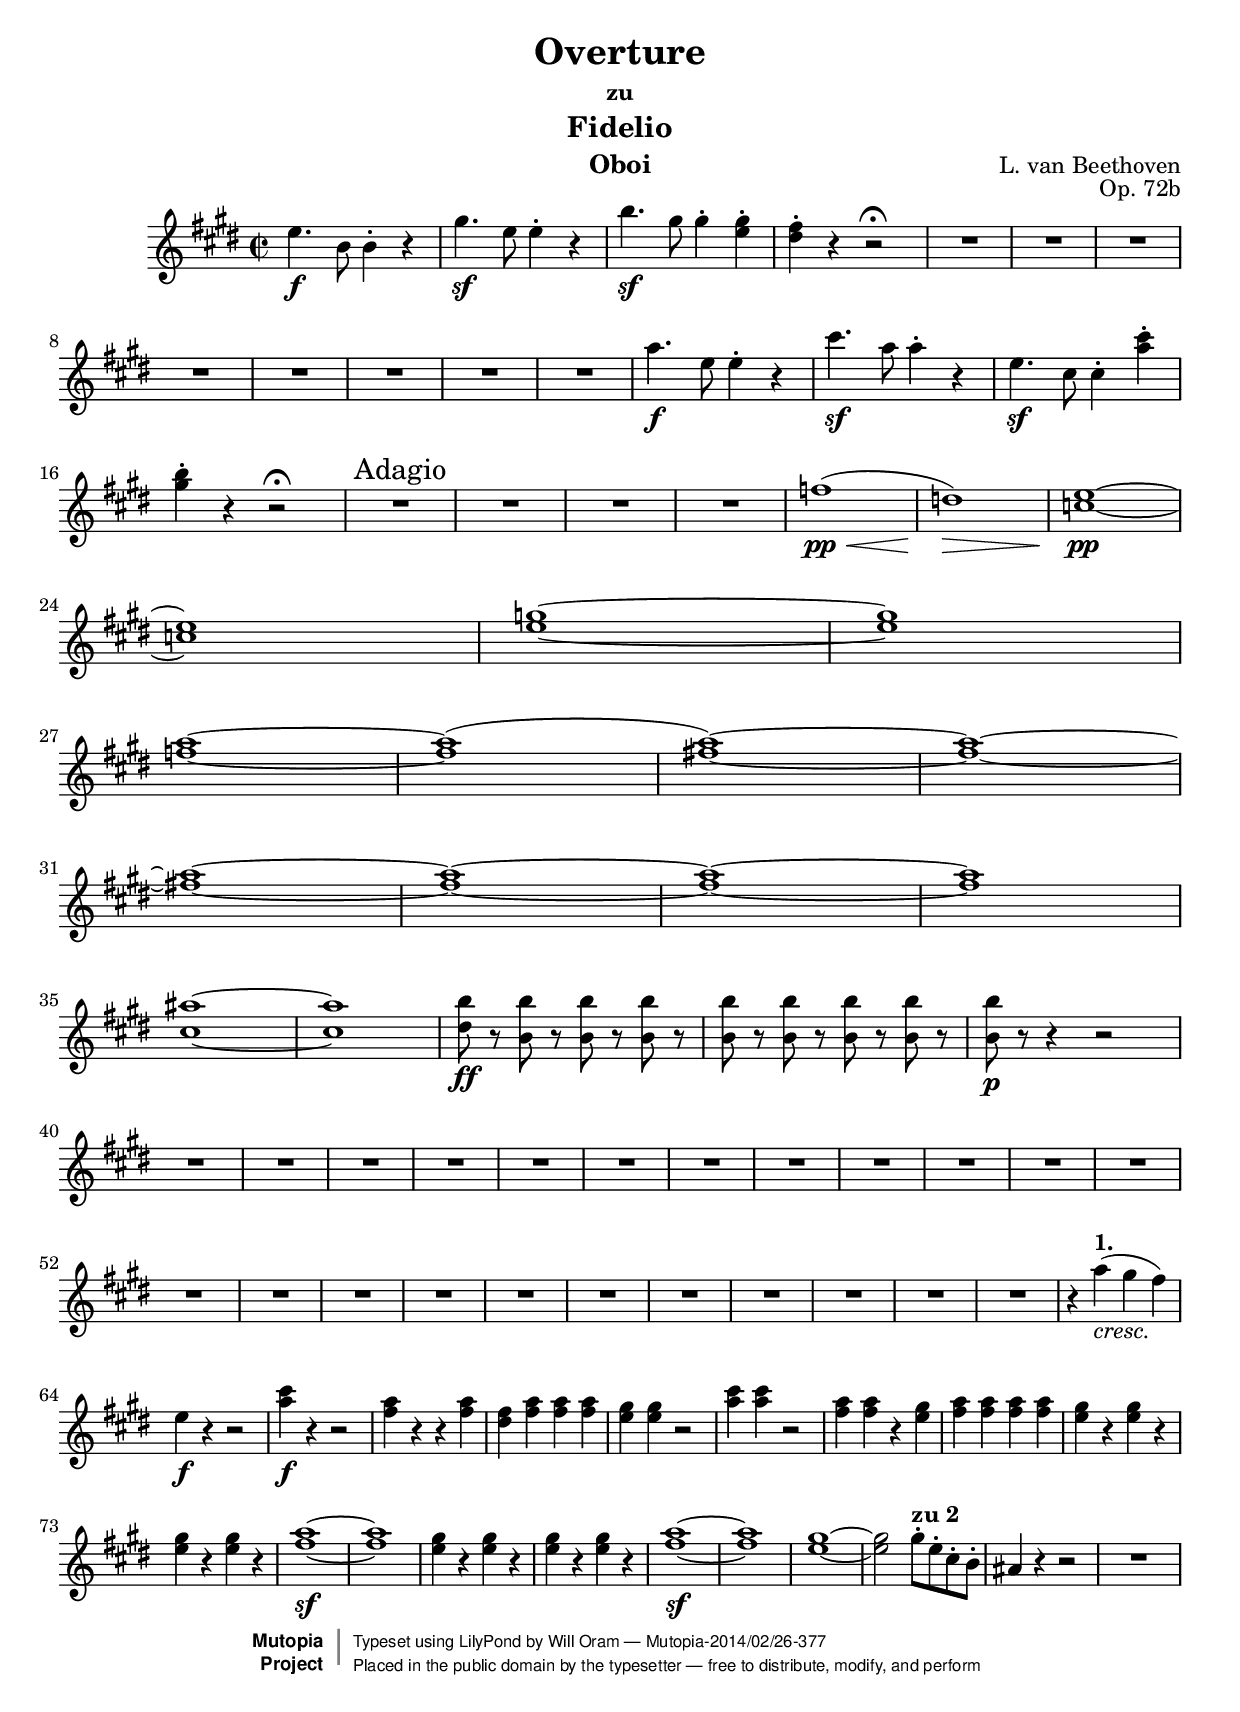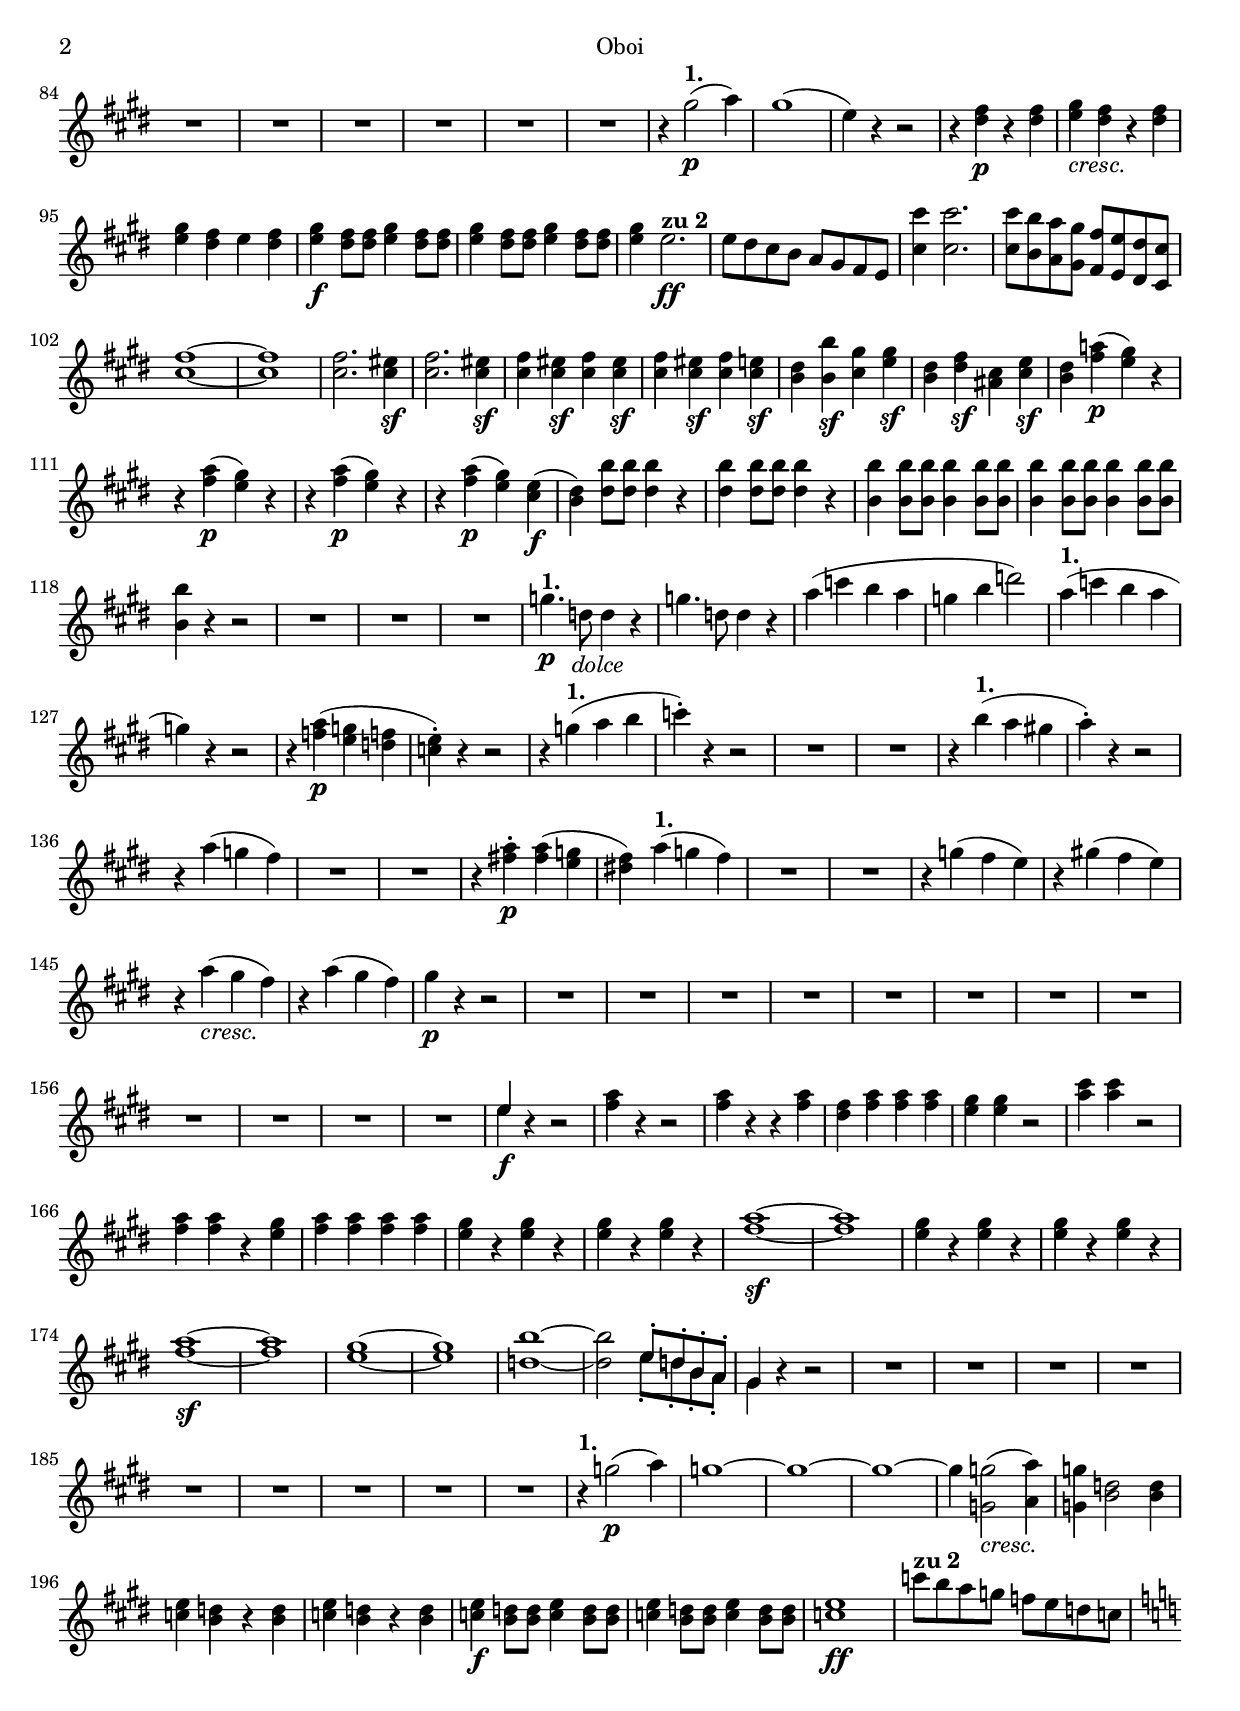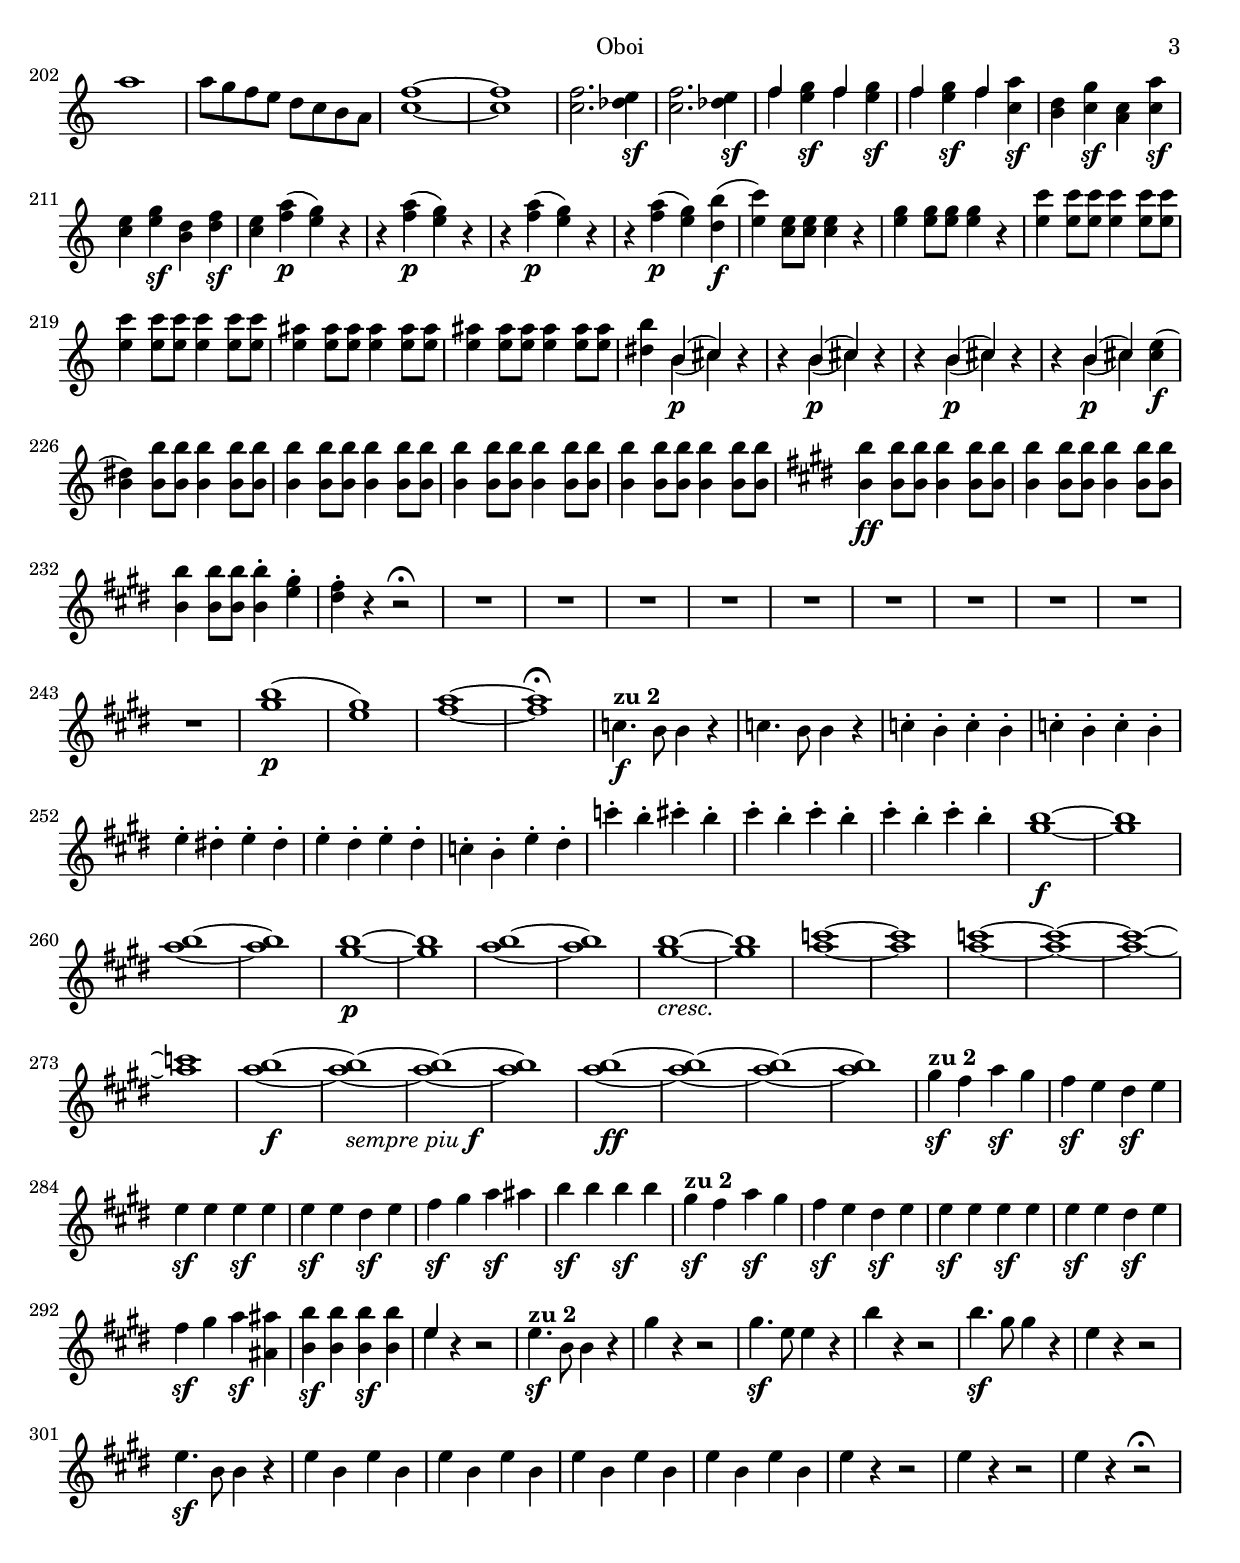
\version "2.18.0"
\include "english.ly"
\include "defs.ly"
\include "header.ly"
\header {
  instrument = "Oboi"
}

\version "2.18.0"
theOboes =  \relative e'' {
	\clef "treble"
	\time 2/2
	\key e \major
	
	e4.\f b8 b4-. r4 								|
	gsharp'4.\sf e8 e4-. r4							|
	b'4.\sf gsharp8 gsharp4-. < e gsharp >-.		|
	< dsharp fsharp >-. r r2\fermata				|
	
	R1*8
	
	a'4.\f e8 e4-. r							|
	csharp'4.\sf a8 a4-. r						|
	e4.\sf csharp8 csharp4-. < a' csharp >-.	|
	< gsharp b >-. r r2\fermata					|
	
	% New top of page...break/tempi enabled
	R1^\markup { \translate #(cons -4 -1) \huge "Adagio" }
	R1*3
	f1\pp(\<
	d)\!\>
	< c e >\pp~
	\mbreak
	
	< c e >					|
	< e g >~				|
	< e g >					|
	\mbreak
	
	< f a >~				|
	< f a >(				|
	< fsharp! a >)~			|
	< fsharp a >~			|
	\mbreak
	
	< fsharp! a >~			|
	< fsharp a >~			|
	< fsharp a >~			|
	< fsharp a >			|
	\mbreak
	
	< csharp asharp' >~		|
	< csharp asharp' >		|
	< dsharp b' >8\ff r < b b' > r < b b' > r < b b' > r
	< b b' > r < b b' > r < b b' > r < b b' > r
	< b b' >\p r r4 r2		|
	
	R1*23
	
	r4 a'(^\markup { \bold 1. }_\cr gsharp fsharp)
	e\f r r2
	< a csharp >4\f r r2
	< fsharp a >4 r r < fsharp a >
	< dsharp fsharp > < fsharp a > < fsharp a > < fsharp a >
	< e gsharp > < e gsharp > r2
	< a csharp >4 < a csharp > r2
	< fsharp a >4 < fsharp a > r < e gsharp >
	< fsharp a > < fsharp a > < fsharp a > < fsharp a >
	< e gsharp > r < e gsharp > r					|
	< e gsharp > r < e gsharp > r					|
	< fsharp a >1\sf~								|
	< fsharp a >									|
	< e gsharp >4 r < e gsharp > r					|
	< e gsharp > r < e gsharp > r					|
	< fsharp a >1\sf~								|
	< fsharp a >									|
	< e gsharp >~
	< e gsharp >2 gsharp8-.[^\markup{\bold "zu 2"} e-. csharp-. b-.]
	asharp4 r r2
	
	R1*7
	
	r4 gsharp'2\p(^\markup { \bold 1. } a4)
	gsharp1(
	e4) r r2
	r4 < dsharp fsharp >\p r < dsharp fsharp >
	< e gsharp >_\cr < dsharp fsharp > r < dsharp fsharp >
	< e gsharp > < dsharp fsharp > e < dsharp fsharp >
	< e gsharp >4\f < dsharp fsharp >8 < dsharp fsharp >
		< e gsharp >4 < dsharp fsharp >8 < dsharp fsharp >
	< e gsharp >4 < dsharp fsharp >8 < dsharp fsharp >
		< e gsharp >4 < dsharp fsharp >8 < dsharp fsharp >
	< e gsharp >4 e2.\ff^\markup{\bold "zu 2"}
	e8[ dsharp csharp b] a[ gsharp fsharp e]
	< csharp' csharp' >4 < csharp csharp' >2.
	< csharp csharp' >8[ < b b' > < a a' > < gsharp gsharp' >]
		< fsharp fsharp' >[ < e e' > < dsharp dsharp' > < csharp csharp' >]
	< csharp' fsharp >1~
	< csharp fsharp >
	< csharp fsharp >2. < csharp esharp >4\sf
	< csharp fsharp >2. < csharp esharp >4\sf
	< csharp fsharp >4 < csharp esharp >\sf < csharp fsharp > < csharp esharp >\sf
	< csharp fsharp >4 < csharp esharp >\sf < csharp fsharp > < csharp e >\sf
	< b dsharp > < b b' >\sf < csharp gsharp' > < e gsharp >\sf
	< b dsharp > < dsharp fsharp >\sf < asharp csharp > < csharp e >\sf
	< b dsharp > < fsharp' a! >\p( < e gsharp >) r						|
	r < fsharp a >\p( < e gsharp >) r									|
	r < fsharp a >\p( < e gsharp >) r									|
	r < fsharp a >\p( < e gsharp >) < csharp e >\f(						|
	< b dsharp >) < dsharp b' >8 < dsharp b' > < dsharp b' >4 r			|
	< dsharp b' > < dsharp b' >8 < dsharp b' > < dsharp b' >4 r			|
	< b b' >4 < b b' >8 < b b' > < b b' >4 < b b' >8 < b b' >			|
	< b b' >4 < b b' >8 < b b' > < b b' >4 < b b' >8 < b b' >			|
	< b b' >4 r r2														|
	
	R1*3
	
	g'4.\p_\markup { \translate #(cons 3 0) \italic dolce }^\markup { \bold 1. } d8 d4 r		|
	g4. d8 d4 r															|
	a'4( c b a															|
	g b d2)																|
	a4(^\markup { \bold 1. } c b a										|
	g) r r2																|
	r4 < f a >\p( < e g > < d f! >										|
	< c e >-.) r r2														|
	r4 g'(^\markup { \bold 1. } a b										|
	c-.) r r2															|
	
	R1*2
	
	r4 b(^\markup { \bold 1. } a gsharp!					|
	a-.) r r2												|
	r4 a( g fsharp)											|
	
	R1*2
	
	r4 < fsharp! a >-.\p < fsharp a >( < e g >
	< dsharp! fsharp >) a'(^\markup { \bold 1. } g fsharp)	|
	
	R1*2
	
	r4 g( fsharp e)
	r gsharp!( fsharp e)
	r a(_\cr gsharp fsharp)
	r a( gsharp fsharp)
	gsharp\p r r2
	
	R1*12
	
	<< { e4 } \\ { e4\f } >> r4 r2
	< fsharp a >4 r r2
	< fsharp a >4 r r < fsharp a >
	< dsharp fsharp > < fsharp a > < fsharp a > < fsharp a >
	< e gsharp > < e gsharp > r2
	< a csharp >4 < a csharp > r2
	< fsharp a >4 < fsharp a > r < e gsharp >
	< fsharp a > < fsharp a > < fsharp a > < fsharp a >
	< e gsharp > r < e gsharp > r					|
	< e gsharp > r < e gsharp > r					|
	< fsharp a >1\sf~								|
	< fsharp a >
	< e gsharp >4 r < e gsharp > r					|
	< e gsharp > r < e gsharp > r					|
	< fsharp a >1\sf~								|
	< fsharp a >
	< e gsharp >~
	< e gsharp >
	< d b' >~
	< d b' >2 << { e8-.[ d-. b-. a-.] } \\ { e'8-.[ d-. b-. a-.] } >>
	<< { gsharp4 } \\ { gsharp4 } >> r4 r2
	
	R1*9
	
	r4^\markup { \bold 1. } g'2\p( a4)
	g1~
	g~
	g~
	g4 < g, g' >2(_\cr < a a' >4)
	< g g' >4 < b d >2 < b d >4
	< c e > < b d > r < b d >
	< c e > < b d > r < b d >
	< c e >4\f < b d >8 < b d > < c e >4 < b d >8 < b d >
	< c e >4 < b d >8 < b d > < c e >4 < b d >8 < b d >
	< c e >1\ff
	c'8[^\markup{\bold "zu 2"} b a g] f[ e d c]
	
	\key c \major
	
	a'1
	a8[ g f e] d[ c b a]												|
	< c f >1~															|
	< c f >																|
	< c f >2. < dflat e >4\sf											|
	< c f >2. < dflat e >4\sf											|
	<< { f4 s f s } \\ { f4 < e g >\sf f < e g >\sf } >>				|
	<< { f4 s f s } \\ { f4 < e g >\sf f < c a' >\sf } >>				|
	< b d >4 < c g' >\sf < a c > < c a' >\sf							|
	< c e > < e g >\sf < b d > < d f >\sf								|
	< c e > < f a >\p( < e g >) r										|
	r < f a >\p( < e g >) r												|
	r < f a >\p( < e g >) r												|
	r < f a >\p( < e g >) < d b' >\f(									|
	< e c' >) < c e >8 < c e > < c e >4 r								|
	< e g >4 < e g >8 < e g > < e g >4 r								|
	< e c' >4 < e c' >8 < e c' > < e c' >4 < e c' >8 < e c' >			|
	< e c' >4 < e c' >8 < e c' > < e c' >4 < e c' >8 < e c' >			|
	< e asharp >4 < e asharp >8 < e asharp > < e asharp >4 < e asharp >8 < e asharp >
	< e asharp >4 < e asharp >8 < e asharp > < e asharp >4 < e asharp >8 < e asharp >
	< dsharp b' >4 << { b4( csharp) } \\ { b4\p( csharp) } >> r4
	r << { b4( csharp) } \\ { b4\p( csharp) } >> r4
	r << { b4( csharp) } \\ { b4\p( csharp) } >> r4
	r << { b4( csharp) } \\ { b4\p( csharp) } >> < csharp e >\f(
	< b dsharp >) < b b' >8 < b b' > < b b' >4 < b b' >8 < b b' >		|
	< b b' >4 < b b' >8 < b b' > < b b' >4 < b b' >8 < b b' >			|
	< b b' >4 < b b' >8 < b b' > < b b' >4 < b b' >8 < b b' >			|
	< b b' >4 < b b' >8 < b b' > < b b' >4 < b b' >8 < b b' >			|
	
	\key e \major
	
	< b b' >4\ff < b b' >8 < b b' > < b b' >4 < b b' >8 < b b' >		|
	< b b' >4 < b b' >8 < b b' > < b b' >4 < b b' >8 < b b' >			|
	< b b' >4 < b b' >8 < b b' > < b b' >4-. < e gsharp >-.				|
	< dsharp fsharp >-. r r2\fermata									|
	
	R1*10
	< gsharp b >1\p(
	< e gsharp >)
	< fsharp a >~
	< fsharp a >\fermata
	
	c4.\f^\markup{\bold "zu 2"} b8 b4 r
	c4. b8 b4 r
	c4-. b-. c4-. b-.
	c4-. b-. c-. b-.
	e-. dsharp!-. e-. dsharp-.
	e-. dsharp-. e-. dsharp-.
	c-. b-. e-. dsharp-.
	c'-. b-. csharp-. b-.
	csharp-. b-. csharp-. b-.
	csharp-. b-. csharp-. b-.
	< gsharp b >1\f~
	< gsharp b >
	< a b >~
	< a b >
	< gsharp b >1\p~
	< gsharp b >
	< a b >~
	< a b >
	< gsharp b >~_\cr
	< gsharp b >
	< a c >~
	< a c >
	< a c >~
	< a c >~
	< a c >~
	< a c >
	< a b >\f~
	< a b >~_\markup { \italic {sempre piu \dynamic f} }
	< a b >~
	< a b >
	< a b >~\ff
	< a b >~
	< a b >~
	< a b >
	gsharp4\sf^\markup{\bold "zu 2"} fsharp a\sf gsharp
	fsharp\sf e dsharp\sf e
	e\sf e e\sf e
	e\sf e dsharp\sf e
	fsharp\sf gsharp a\sf asharp
	b\sf b b\sf b
	gsharp4\sf^\markup{\bold "zu 2"} fsharp a\sf gsharp
	fsharp\sf e dsharp\sf e
	e\sf e e\sf e
	e\sf e dsharp\sf e
	fsharp\sf gsharp a\sf < asharp, asharp' >				|
	< b b' >\sf < b b' > < b b' >\sf < b b' >				|
	<< { e4 } \\ { e4 } >> r4 r2							|
	e4.\sf^\markup{\bold "zu 2"} b8 b4 r										|
	gsharp'4 r r2											|
	gsharp4.\sf e8 e4 r										|
	b' r r2													|
	b4.\sf gsharp8 gsharp4 r								|
	e4 r r2													|
	e4.\sf b8 b4 r											|
	e b e b													|
	e b e b													|
	e b e b													|
	e b e b													|
	e r r2													|
	e4 r r2													|
	e4 r r2\fermata											|
	
}


\score {
  \new Staff \with {
    midiInstrument = #"oboe"
  } {
	\new Voice = "Oboes" \theOboes
  }
  \layout {}
  \midi {
    \tempo 4 = 280
  }
}
